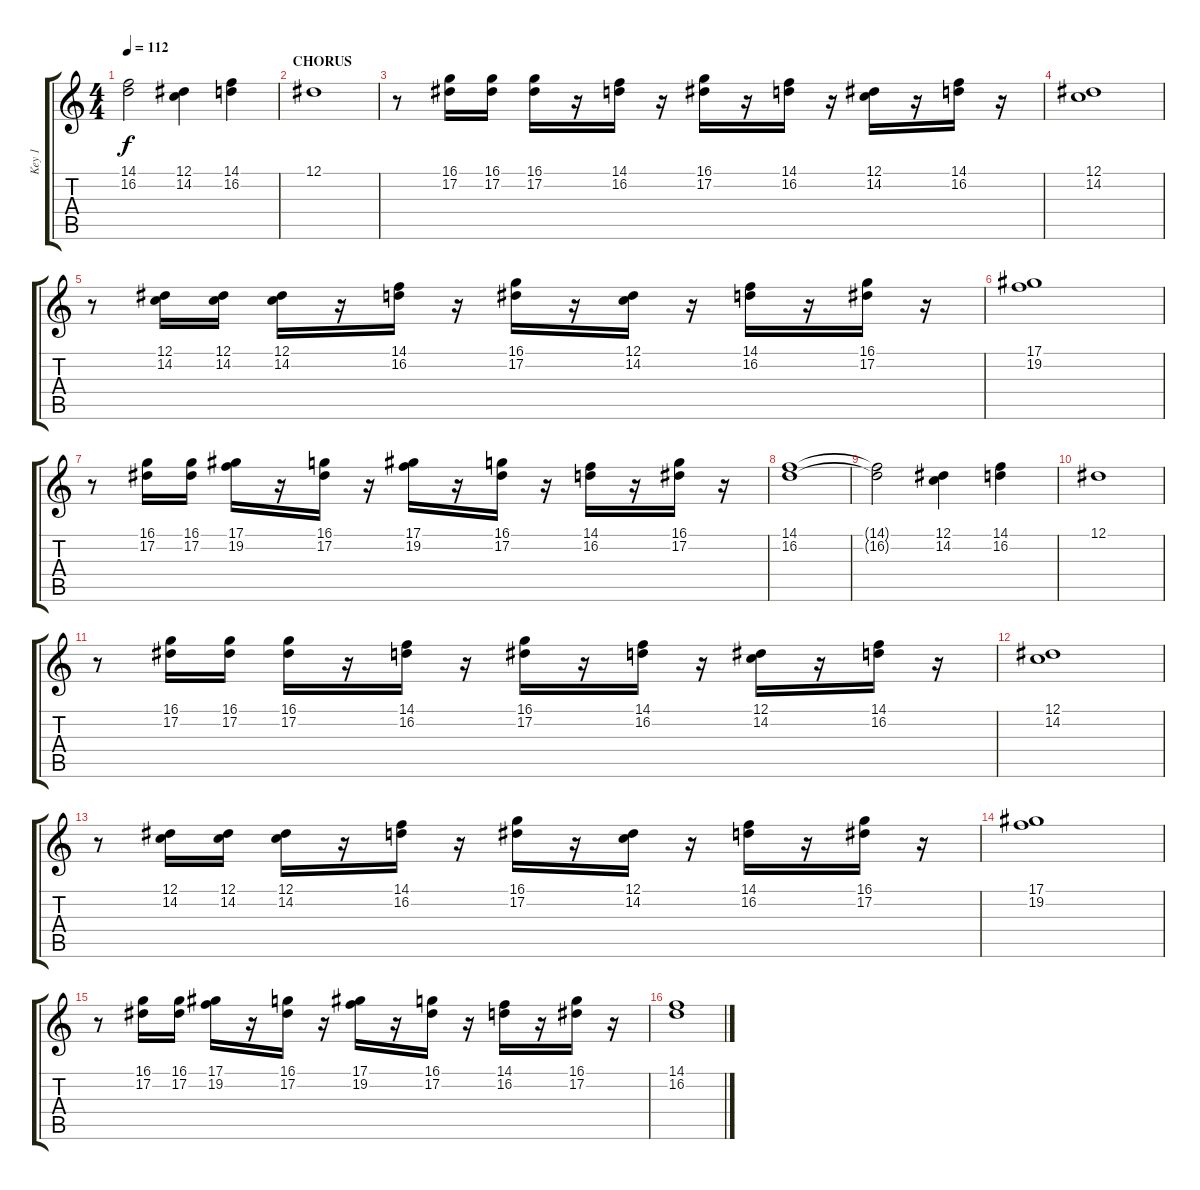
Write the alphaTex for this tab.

\track ("Key 1" "Key 1") {instrument synthstrings1}
\staff {score tabs}
\tuning (Eb4 Bb3 Gb3 Db3 Ab2 Eb2) {hide}
\ts (4 4)
\tempo 112
\clef g2
\ks c
(14.1{t} 16.2{t}).2{dy f} (12.1 14.2).4{volume 9} (14.1 16.2).4 |
\section ("" "CHORUS")
12.1.1{volume 8 instrument tubularbells} |
r.8 (16.1 17.2).16{volume 7 instrument trumpet} (16.1 17.2).16 (16.1 17.2).16 r.16 (14.1 16.2).16 r.16 (16.1 17.2).16 r.16 (14.1 16.2).16 r.16 (12.1 14.2).16 r.16 (14.1 16.2).16 r.16 |
(12.1 14.2).1{volume 6} |
r.8 (12.1 14.2).16 (12.1 14.2).16 (12.1 14.2).16 r.16 (14.1 16.2).16 r.16 (16.1 17.2).16 r.16 (12.1 14.2).16 r.16 (14.1 16.2).16 r.16 (16.1 17.2).16 r.16 |
(17.1 19.2).1{volume 5} |
r.8 (16.1 17.2).16 (16.1 17.2).16 (17.1 19.2).16 r.16 (16.1 17.2).16 r.16 (17.1 19.2).16 r.16 (16.1 17.2).16 r.16 (14.1 16.2).16 r.16 (16.1 17.2).16 r.16 |
(14.1 16.2).1{volume 4} |
(14.1{t} 16.2{t}).2 (12.1 14.2).4 (14.1 16.2).4 |
12.1.1{volume 3 instrument tubularbells} |
r.8 (16.1 17.2).16{instrument trumpet} (16.1 17.2).16 (16.1 17.2).16 r.16 (14.1 16.2).16 r.16 (16.1 17.2).16 r.16 (14.1 16.2).16 r.16 (12.1 14.2).16 r.16 (14.1 16.2).16 r.16 |
(12.1 14.2).1{volume 3} |
r.8 (12.1 14.2).16 (12.1 14.2).16 (12.1 14.2).16 r.16 (14.1 16.2).16 r.16 (16.1 17.2).16 r.16 (12.1 14.2).16 r.16 (14.1 16.2).16 r.16 (16.1 17.2).16 r.16 |
(17.1 19.2).1{volume 2} |
r.8 (16.1 17.2).16 (16.1 17.2).16 (17.1 19.2).16 r.16 (16.1 17.2).16 r.16 (17.1 19.2).16 r.16 (16.1 17.2).16 r.16 (14.1 16.2).16 r.16 (16.1 17.2).16 r.16 |
(14.1 16.2).1
